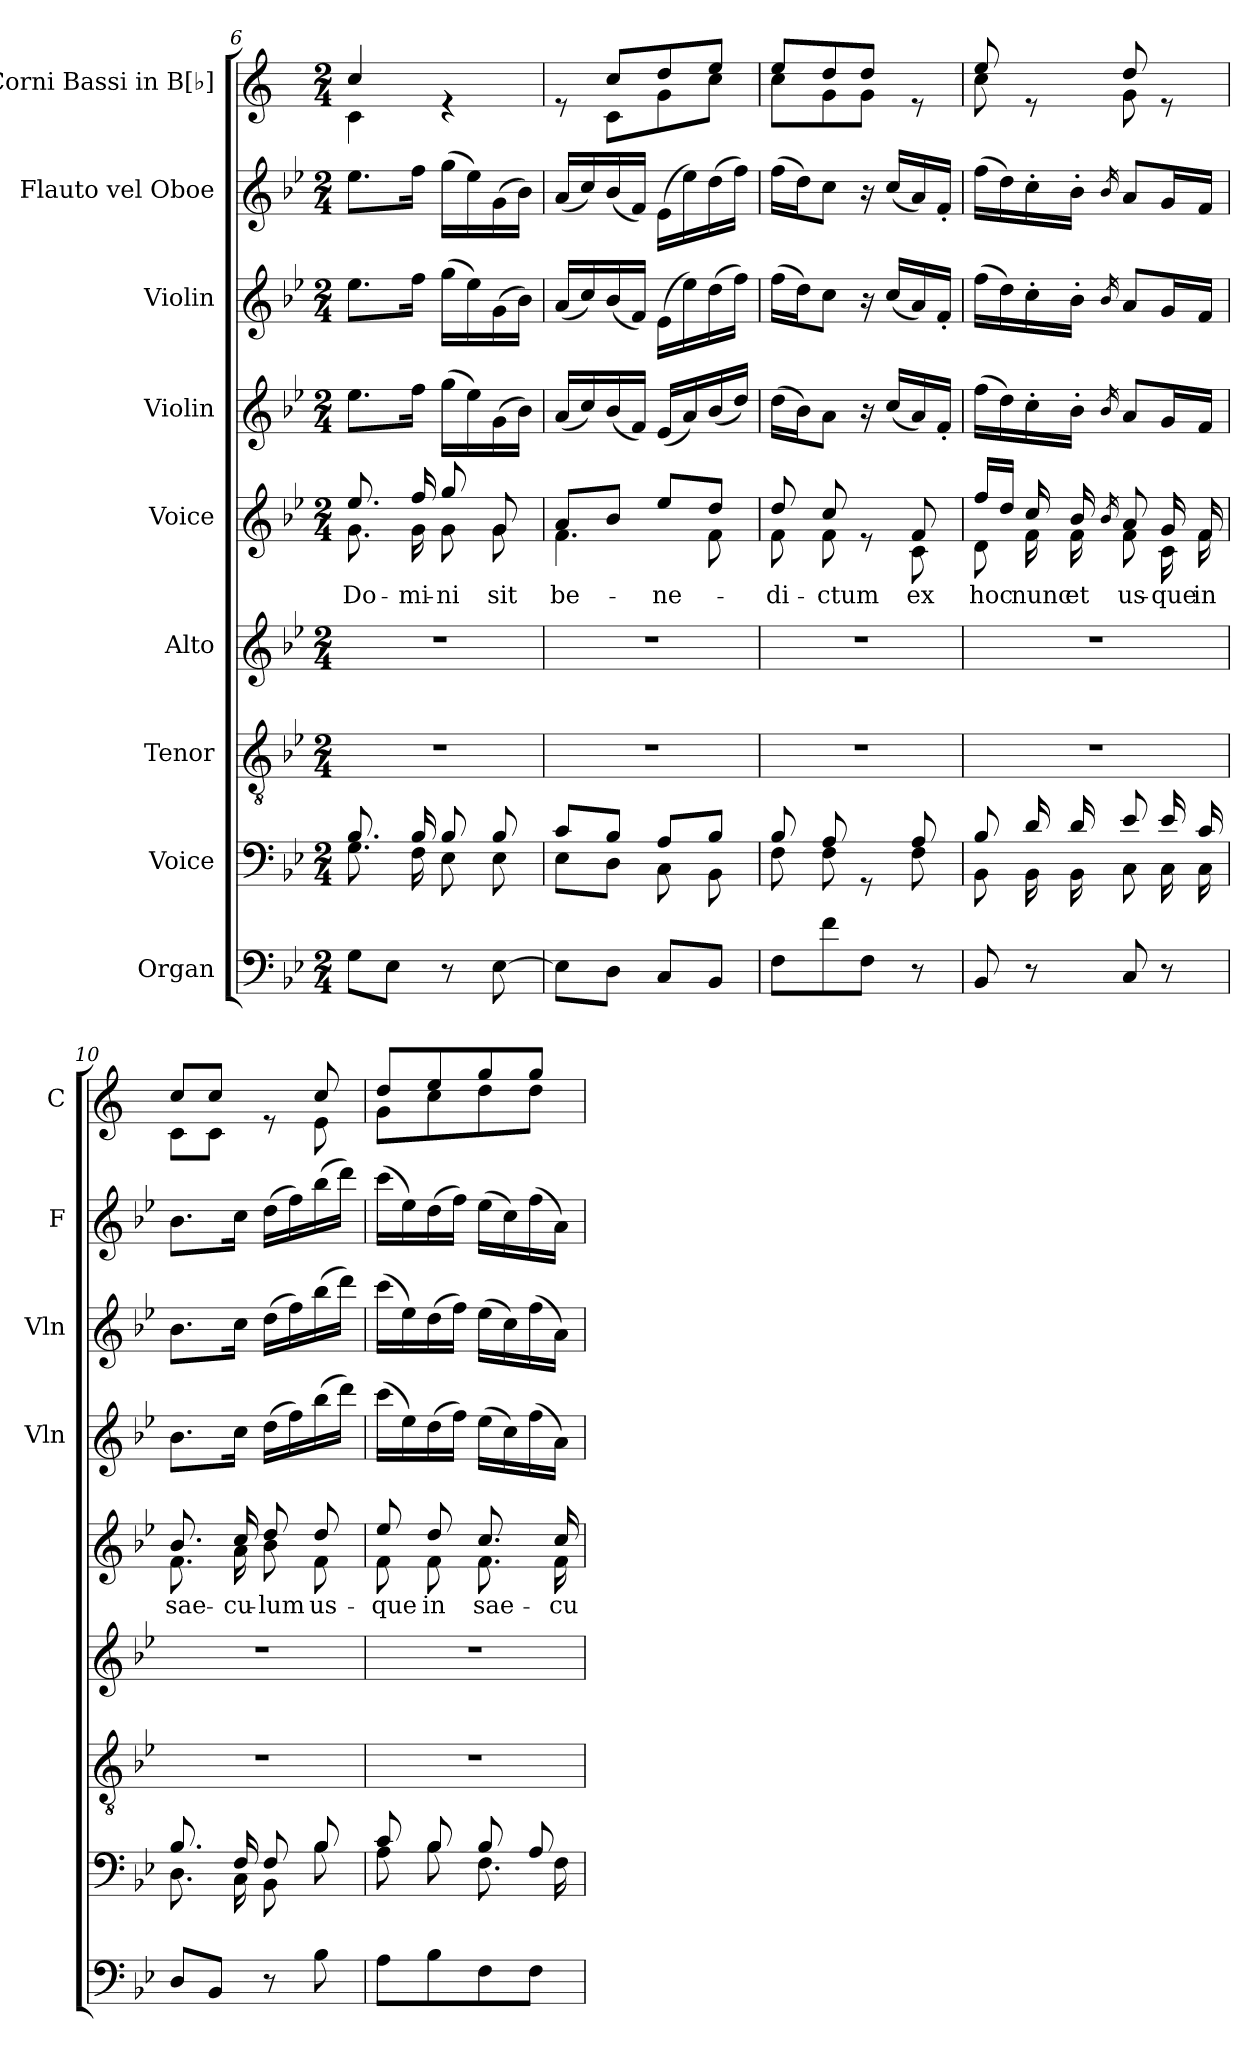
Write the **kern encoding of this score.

**kern	**kern	**kern	**kern	**kern	**text	**kern	**kern	**kern	**kern
*part9	*part8	*part7	*part6	*part5	*part5	*part4	*part3	*part2	*part1
*staff9	*staff8	*staff7	*staff6	*staff5	*staff5	*staff4	*staff3	*staff2	*staff1
*I"Organ	*I"Voice	*I"Tenor	*I"Alto	*I"Voice	*	*I"Violin	*I"Violin	*I"Flauto vel Oboe	*I"Corni Bassi in B[♭]
*	*	*	*	*	*	*I'Vln	*I'Vln	*I'F	*I'C
*clefF4	*clefF4	*clefGv2	*clefG2	*clefG2	*	*clefG2	*clefG2	*clefG2	*clefG2
*	*	*	*	*	*	*	*	*	*ITrd4c7
*k[b-e-]	*k[b-e-]	*k[b-e-]	*k[b-e-]	*k[b-e-]	*	*k[b-e-]	*k[b-e-]	*k[b-e-]	*k[b-]
*M2/4	*M2/4	*M2/4	*M2/4	*M2/4	*	*M2/4	*M2/4	*M2/4	*M2/4
=6	=6	=6	=6	=6	=6	=6	=6	=6	=6
*	*^	*	*	*	*	*	*	*	*
!	!	!	!	!	!	!LO:LY:b	!	!	!	!
*	*	*	*	*	*^	*	*	*	*	*^
8G\L	8.B-/	8.G\	2r	2r	8.ee-/	8.g\	Do-	8.ee-\L	8.ee-\L	8.ee-\L	4f/	4F\
8E-\J	.	.	.	.	.	.	.	.	.	.	.	.
!	!	!	!	!	!	!	!LO:LY:b	!	!	!	!	!
.	16B-/	16F\	.	.	16ff/	16g\	-mi-	16ff\Jk	16ff\Jk	16ff\Jk	.	.
!	!	!	!	!	!	!	!LO:LY:b	!	!	!	!	!
8r	8B-/	8E-\	.	.	8gg/	8g\	-ni	(16gg\LL	(16gg\LL	(16gg\LL	4re	4ryy
.	.	.	.	.	.	.	.	16ee-\)	16ee-\)	16ee-\)	.	.
!	!	!	!	!	!	!	!LO:LY:b	!	!	!	!	!
[8E-\	8B-/	8E-\	.	.	8g/	8g\	sit	(16g\	(16g\	(16g\	.	.
.	.	.	.	.	.	.	.	16b-\JJ)	16b-\JJ)	16b-\JJ)	.	.
=7	=7	=7	=7	=7	=7	=7	=7	=7	=7	=7	=7	=7
!	!	!	!	!	!	!	!LO:LY:b	!	!	!	!	!
8E-\L]	8c/L	8E-\L	2r	2r	8a/L	4.f\	be-	(16a/LL	(16a/LL	(16a/LL	8re	8ryy
.	.	.	.	.	.	.	.	16cc/)	16cc/)	16cc/)	.	.
8D\J	8B-/J	8D\J	.	.	8b-/J	.	.	(16b-/	(16b-/	(16b-/	8f/L	8F\L
.	.	.	.	.	.	.	.	16f/JJ)	16f/JJ)	16f/JJ)	.	.
!	!	!	!	!	!	!	!LO:LY:b	!	!	!	!	!
8C/L	8A/L	8C\	.	.	8ee-/L	.	-ne-	(16e-/LL	(16e-\LL	(16e-\LL	8g/	8c\
.	.	.	.	.	.	.	.	16a/)	16ee-\)	16ee-\)	.	.
8BB-/J	8B-/J	8BB-\	.	.	8dd/J	8f\	.	(16b-/	(16dd\	(16dd\	8a/J	8f\J
.	.	.	.	.	.	.	.	16dd/JJ)	16ff\JJ)	16ff\JJ)	.	.
=8	=8	=8	=8	=8	=8	=8	=8	=8	=8	=8	=8	=8
!	!	!	!	!	!	!	!LO:LY:b	!	!	!	!	!
8F\L	8B-/	8F\	2r	2r	8dd/	8f\	-di-	(16dd\LL	(16ff\LL	(16ff\LL	8a/L	8f\L
.	.	.	.	.	.	.	.	16b-\J)	16dd\J)	16dd\J)	.	.
!	!	!	!	!	!	!	!LO:LY:b	!	!	!	!	!
8f\	8A/	8F\	.	.	8cc/	8f\	-ctum	8a\J	8cc\J	8cc\J	8g/	8c\
8F\J	8rGG	8ryy	.	.	8re	8ryy	.	16r	16r	16r	8g/J	8c\J
.	.	.	.	.	.	.	.	(16cc/LL	(16cc/LL	(16cc/LL	.	.
!	!	!	!	!	!	!	!LO:LY:b	!	!	!	!	!
8r	8A/	8F\	.	.	8f/	8c\	ex	16a/)	16a/)	16a/)	8re	8ryy
.	.	.	.	.	.	.	.	16f'/JJ	16f'/JJ	16f'/JJ	.	.
!!LO:PB:g=z	!!
=9	=9	=9	=9	=9	=9	=9	=9	=9	=9	=9	=9	=9
!	!	!	!	!	!	!	!LO:LY:b	!	!	!	!	!
8BB-/	8B-/	8BB-\	2r	2r	16ff/LL	8d\	hoc	(16ff\LL	(16ff\LL	(16ff\LL	8a/	8f\
.	.	.	.	.	16dd/JJ	.	.	16dd\)	16dd\)	16dd\)	.	.
!	!	!	!	!	!	!	!LO:LY:b	!	!	!	!	!
8r	16d/	16BB-\	.	.	16cc/	16f\	nunc	16cc'\	16cc'\	16cc'\	8re	8ryy
!	!	!	!	!	!	!	!LO:LY:b	!	!	!	!	!
.	16d/	16BB-\	.	.	16b-/	16f\	et	16b-'\JJ	16b-'\JJ	16b-'\JJ	.	.
.	.	.	.	.	16qb-/	.	.	16qb-/	16qb-/	16qb-/	.	.
!	!	!	!	!	!	!	!LO:LY:b	!	!	!	!	!
8C/	8e-/	8C\	.	.	8a/	8f\	us-	8a/L	8a/L	8a/L	8g/	8c\
!	!	!	!	!	!	!	!LO:LY:b	!	!	!	!	!
8r	16e-/	16C\	.	.	16g/	16c\	-que	16g/L	16g/L	16g/L	8re	8ryy
!	!	!	!	!	!	!	!LO:LY:b	!	!	!	!	!
.	16c/	16C\	.	.	16f/	16f\	in	16f/JJ	16f/JJ	16f/JJ	.	.
=10	=10	=10	=10	=10	=10	=10	=10	=10	=10	=10	=10	=10
!	!	!	!	!	!	!	!LO:LY:b	!	!	!	!	!
8D/L	8.B-/	8.D\	2r	2r	8.b-/	8.f\	sae-	8.b-\L	8.b-\L	8.b-\L	8f/L	8F\L
8BB-/J	.	.	.	.	.	.	.	.	.	.	8f/J	8F\J
!	!	!	!	!	!	!	!LO:LY:b	!	!	!	!	!
.	16F/	16C\	.	.	16cc/	16a\	-cu-	16cc\Jk	16cc\Jk	16cc\Jk	.	.
!	!	!	!	!	!	!	!LO:LY:b	!	!	!	!	!
8r	8F/	8BB-\	.	.	8dd/	8b-\	-lum	(16dd\LL	(16dd\LL	(16dd\LL	8re	8ryy
.	.	.	.	.	.	.	.	16ff\)	16ff\)	16ff\)	.	.
!	!	!	!	!	!	!	!LO:LY:b	!	!	!	!	!
8B-\	8B-/	8B-\	.	.	8dd/	8f\	us-	(16bb-\	(16bb-\	(16bb-\	8f/	8A\
.	.	.	.	.	.	.	.	16ddd\JJ)	16ddd\JJ)	16ddd\JJ)	.	.
=11	=11	=11	=11	=11	=11	=11	=11	=11	=11	=11	=11	=11
!	!	!	!	!	!	!	!LO:LY:b	!	!	!	!	!
8A\L	8c/	8A\	2r	2r	8ee-/	8f\	-que	(16ccc\LL	(16ccc\LL	(16ccc\LL	8g/L	8c\L
.	.	.	.	.	.	.	.	16ee-\)	16ee-\)	16ee-\)	.	.
!	!	!	!	!	!	!	!LO:LY:b	!	!	!	!	!
8B-\	8B-/	8B-\	.	.	8dd/	8f\	in	(16dd\	(16dd\	(16dd\	8a/	8f\
.	.	.	.	.	.	.	.	16ff\JJ)	16ff\JJ)	16ff\JJ)	.	.
!	!	!	!	!	!	!	!LO:LY:b	!	!	!	!	!
8F\	8B-/	8.F\	.	.	8.cc/	8.f\	sae-	(16ee-\LL	(16ee-\LL	(16ee-\LL	8cc/	8g\
.	.	.	.	.	.	.	.	16cc\)	16cc\)	16cc\)	.	.
8F\J	8A/	.	.	.	.	.	.	(16ff\	(16ff\	(16ff\	8cc/J	8g\J
!	!	!	!	!	!	!	!LO:LY:b	!	!	!	!	!
.	.	16F\	.	.	16cc/	16f\	-cu-	16a\JJ)	16a\JJ)	16a\JJ)	.	.
*	*v	*v	*	*	*v	*v	*	*	*	*	*v	*v
=	=	=	=	=	=	=	=	=	=
*-	*-	*-	*-	*-	*-	*-	*-	*-	*-
